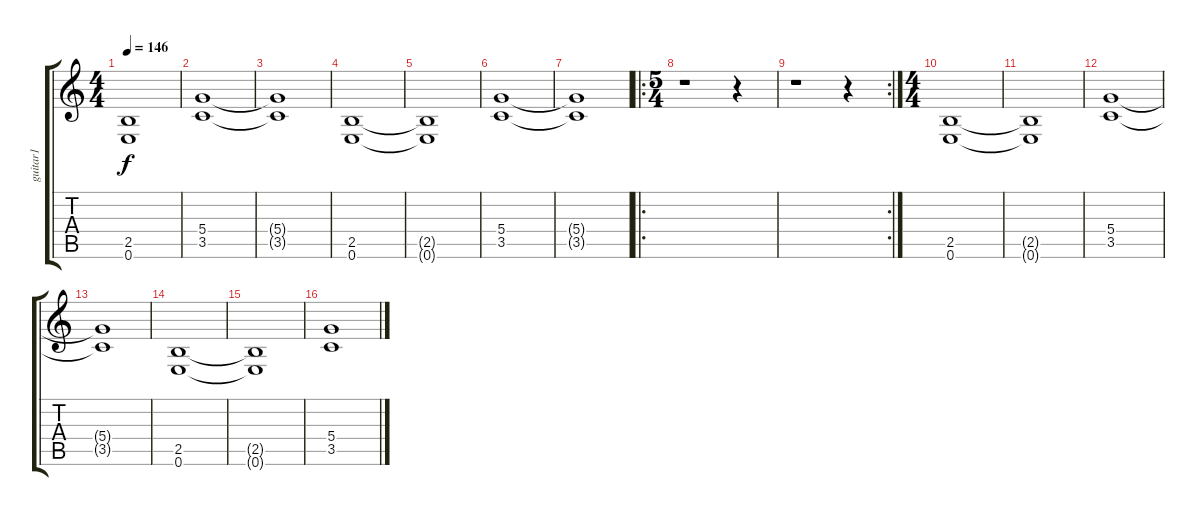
\track ("guitar1" "guitar1") {instrument overdrivenguitar}
\staff {score tabs}
\tuning (E4 B3 G3 D3 A2 E2) {hide}
\ts (4 4)
\tempo 146
\clef g2
\ks c
(2.5{t} 0.6{t}).1{dy f} |
(5.4 3.5).1 |
(5.4{t} 3.5{t}).1 |
(2.5 0.6).1 |
(2.5{t} 0.6{t}).1 |
(5.4 3.5).1 |
(5.4{t} 3.5{t}).1 |
\ro
\ts (5 4)
r.1 r.4 |
\rc 2
r.1 r.4 |
\ts (4 4)
(2.5 0.6).1 |
(2.5{t} 0.6{t}).1 |
(5.4 3.5).1 |
(5.4{t} 3.5{t}).1 |
(2.5 0.6).1 |
(2.5{t} 0.6{t}).1 |
(5.4 3.5).1
